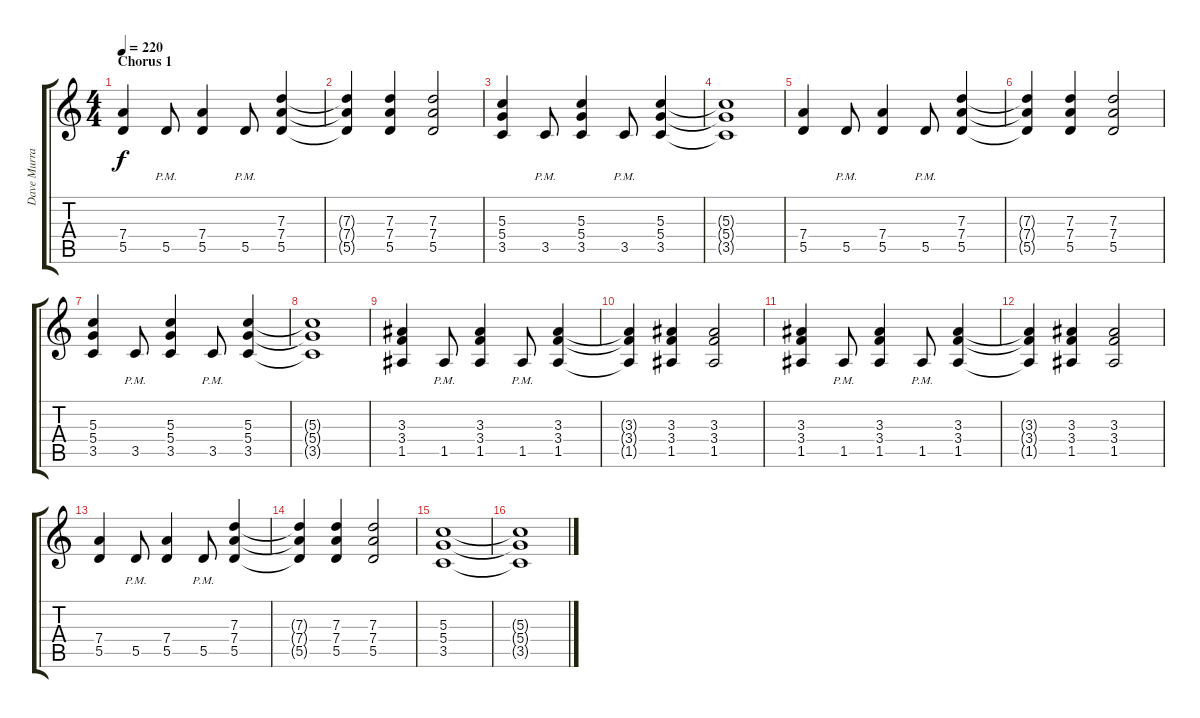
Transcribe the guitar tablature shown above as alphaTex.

\track ("Dave Murray" "Dave Murra") {instrument overdrivenguitar}
\staff {score tabs}
\tuning (E4 B3 G3 D3 A2 E2) {hide}
\ts (4 4)
\section ("" "Chorus 1")
\tempo 220
\clef g2
\ks c
(7.4 5.5).4{dy f} 5.5{pm}.8 (7.4 5.5).4 5.5{pm}.8 (7.3 7.4 5.5).4 |
(7.3{t} 7.4{t} 5.5{t}).4 (7.3 7.4 5.5).4 (7.3 7.4 5.5).2 |
(5.3 5.4 3.5).4 3.5{pm}.8 (5.3 5.4 3.5).4 3.5{pm}.8 (5.3 5.4 3.5).4 |
(5.3{t} 5.4{t} 3.5{t}).1 |
(7.4 5.5).4 5.5{pm}.8 (7.4 5.5).4 5.5{pm}.8 (7.3 7.4 5.5).4 |
(7.3{t} 7.4{t} 5.5{t}).4 (7.3 7.4 5.5).4 (7.3 7.4 5.5).2 |
(5.3 5.4 3.5).4 3.5{pm}.8 (5.3 5.4 3.5).4 3.5{pm}.8 (5.3 5.4 3.5).4 |
(5.3{t} 5.4{t} 3.5{t}).1 |
(3.3 3.4 1.5).4 1.5{pm}.8 (3.3 3.4 1.5).4 1.5{pm}.8 (3.3 3.4 1.5).4 |
(3.3{t} 3.4{t} 1.5{t}).4 (3.3 3.4 1.5).4 (3.3 3.4 1.5).2 |
(3.3 3.4 1.5).4 1.5{pm}.8 (3.3 3.4 1.5).4 1.5{pm}.8 (3.3 3.4 1.5).4 |
(3.3{t} 3.4{t} 1.5{t}).4 (3.3 3.4 1.5).4 (3.3 3.4 1.5).2 |
(7.4 5.5).4 5.5{pm}.8 (7.4 5.5).4 5.5{pm}.8 (7.3 7.4 5.5).4 |
(7.3{t} 7.4{t} 5.5{t}).4 (7.3 7.4 5.5).4 (7.3 7.4 5.5).2 |
(5.3 5.4 3.5).1 |
(5.3{t} 5.4{t} 3.5{t}).1
